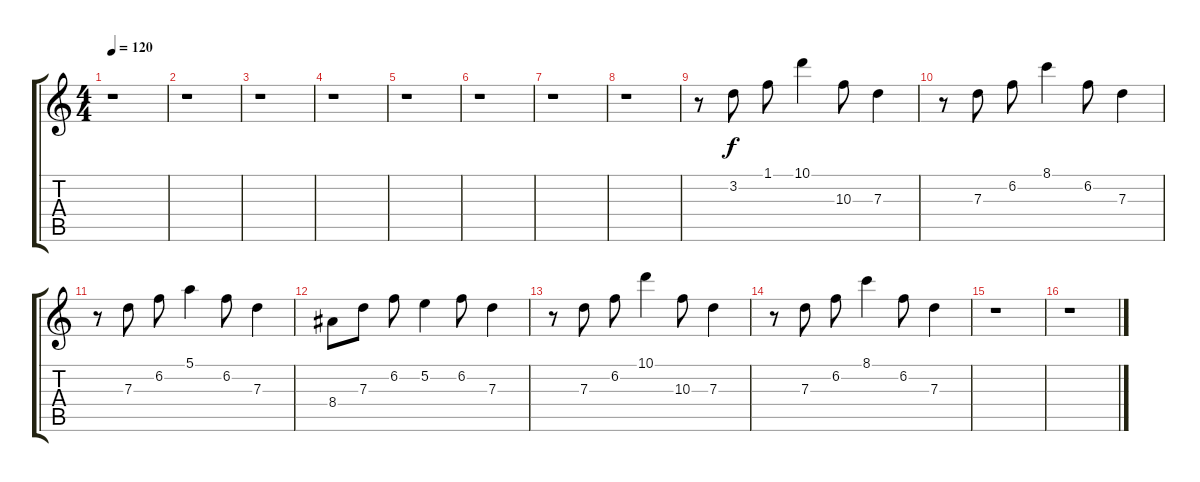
\track "" {instrument overdrivenguitar}
\staff {score tabs}
\tuning (E4 B3 G3 D3 A2 E2) {hide}
\ts (4 4)
\tempo 120
\clef g2
\ks c
r.1{dy f} |
r.1 |
r.1 |
r.1 |
r.1 |
r.1 |
r.1 |
r.1 |
r.8 3.2.8 1.1.8 10.1.4 10.3.8 7.3.4 |
r.8 7.3.8 6.2.8 8.1.4 6.2.8 7.3.4 |
r.8 7.3.8 6.2.8 5.1.4 6.2.8 7.3.4 |
8.4.8 7.3.8 6.2.8 5.2.4 6.2.8 7.3.4 |
r.8 7.3.8 6.2.8 10.1.4 10.3.8 7.3.4 |
r.8 7.3.8 6.2.8 8.1.4 6.2.8 7.3.4 |
r.1 |
r.1
